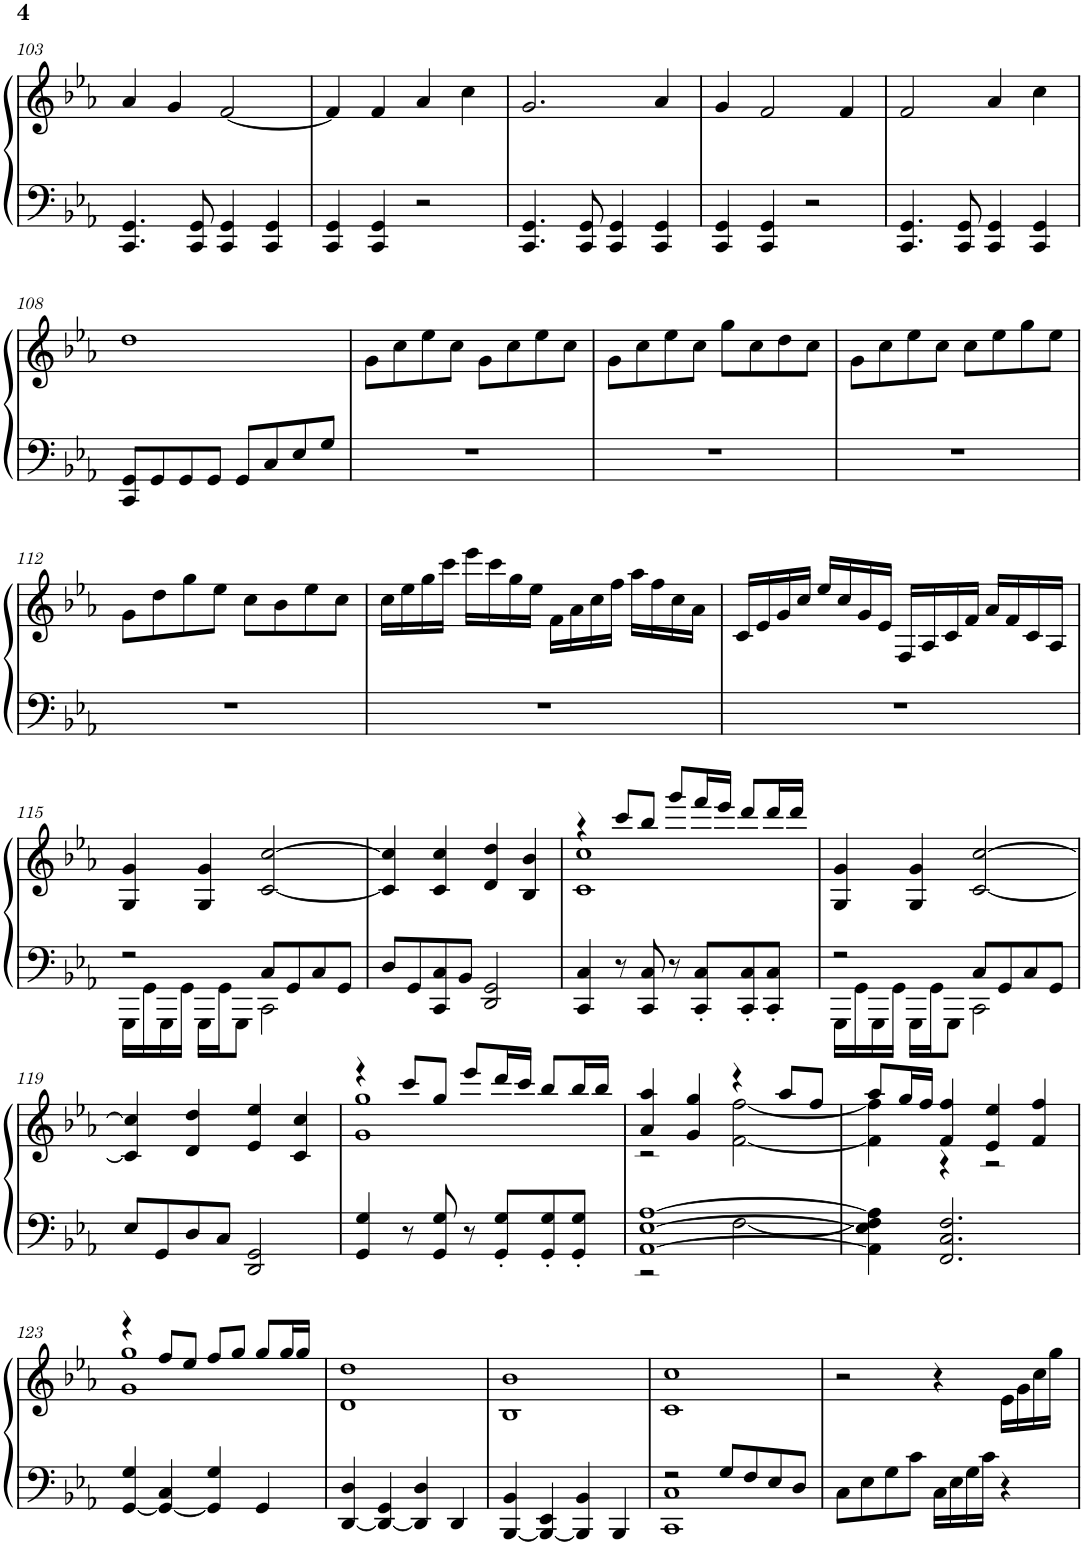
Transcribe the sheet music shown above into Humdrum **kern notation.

**kern	**kern
*part1	*part1
*staff2	*staff1
*I"钢琴, Right	*
!!LO:PB:g=z
*clefF4	*clefG2
*k[b-e-a-]	*k[b-e-a-]
*M4/4	*M4/4
=103	=103
4.CC/ 4.GG/	4a-/
.	4g/
8CC/ 8GG/	.
4CC/ 4GG/	[2f/
4CC/ 4GG/	.
=104	=104
4CC/ 4GG/	4f/]
4CC/ 4GG/	4f/
2r	4a-/
.	4cc\
=105	=105
4.CC/ 4.GG/	2.g/
8CC/ 8GG/	.
4CC/ 4GG/	.
4CC/ 4GG/	4a-/
=106	=106
4CC/ 4GG/	4g/
4CC/ 4GG/	2f/
2r	.
.	4f/
=107	=107
4.CC/ 4.GG/	2f/
8CC/ 8GG/	.
4CC/ 4GG/	4a-/
4CC/ 4GG/	4cc\
!!LO:LB:g=z
=108	=108
8CC/ 8GG/L	1dd
8GG/	.
8GG/	.
8GG/J	.
8GG/L	.
8C/	.
8E-/	.
8G/J	.
=109	=109
1r	8g\L
.	8cc\
.	8ee-\
.	8cc\J
.	8g\L
.	8cc\
.	8ee-\
.	8cc\J
=110	=110
1r	8g\L
.	8cc\
.	8ee-\
.	8cc\J
.	8gg\L
.	8cc\
.	8dd\
.	8cc\J
=111	=111
1r	8g\L
.	8cc\
.	8ee-\
.	8cc\J
.	8cc\L
.	8ee-\
.	8gg\
.	8ee-\J
!!LO:LB:g=z
=112	=112
1r	8g\L
.	8dd\
.	8gg\
.	8ee-\J
.	8cc\L
.	8b-\
.	8ee-\
.	8cc\J
=113	=113
1r	16cc\LL
.	16ee-\
.	16gg\
.	16ccc\JJ
.	16eee-\LL
.	16ccc\
.	16gg\
.	16ee-\JJ
.	16f\LL
.	16a-\
.	16cc\
.	16ff\JJ
.	16aa-\LL
.	16ff\
.	16cc\
.	16a-\JJ
=114	=114
1r	16c/LL
.	16e-/
.	16g/
.	16cc/JJ
.	16ee-/LL
.	16cc/
.	16g/
.	16e-/JJ
.	16F/LL
.	16A-/
.	16c/
.	16f/JJ
.	16a-/LL
.	16f/
.	16c/
.	16A-/JJ
!!LO:LB:g=z
=115	=115
*^	*
2r	16GGG\LL	4G/ 4g/
.	16GG\	.
.	16GGG\	.
.	16GG\JJ	.
.	16GGG\LL	4G/ 4g/
.	16GG\J	.
.	8GGG\J	.
8C/L	2CC\	[2c/ [2cc/
8GG/	.	.
8C/	.	.
8GG/J	.	.
*v	*v	*
=116	=116
8D/L	4c/] 4cc/]
8GG/	.
8CC/ 8C/	4c/ 4cc/
8BB-/J	.
2DD/ 2GG/	4d/ 4dd/
.	4B-/ 4b-/
=117	=117
*	*^
4CC/ 4C/	4r	1c 1cc
8r	8ccc/L	.
8CC/ 8C/	8bb-/J	.
8r	8ggg/L	.
8CC/' 8C/'L	16fff/L	.
.	16eee-/JJ	.
8CC/' 8C/'	8ddd/L	.
8CC/' 8C/'J	16ddd/L	.
.	16ddd/JJ	.
*	*v	*v
=118	=118
*^	*
2r	16GGG\LL	4G/ 4g/
.	16GG\	.
.	16GGG\	.
.	16GG\JJ	.
.	16GGG\LL	4G/ 4g/
.	16GG\J	.
.	8GGG\J	.
8C/L	2CC\	[2c/ [2cc/
8GG/	.	.
8C/	.	.
8GG/J	.	.
*v	*v	*
!!LO:LB:g=z
=119	=119
8E-/L	4c/] 4cc/]
8GG/	.
8D/	4d/ 4dd/
8C/J	.
2DD/ 2GG/	4e-/ 4ee-/
.	4c/ 4cc/
=120	=120
*	*^
4GG/ 4G/	4r	1g 1gg
8r	8ccc/L	.
8GG/ 8G/	8gg/J	.
8r	8eee-/L	.
8GG/' 8G/'L	16ddd/L	.
.	16ccc/JJ	.
8GG/' 8G/'	8bb-/L	.
8GG/' 8G/'J	16bb-/L	.
.	16bb-/JJ	.
=121	=121	=121
*^	*	*
[1AA- [1E- [1A-	2r	4a-/ 4aa-/	2r
.	.	4g/ 4gg/	.
.	[2F\	4r	[2f\ [2ff\
.	.	8aa-/L	.
.	.	8ff/J	.
*v	*v	*	*
=122	=122	=122
4AA-\] 4E-\] 4F\] 4A-\]	8aa-/L	4f\] 4ff\]
.	16gg/L	.
.	16ff/JJ	.
2.FF/ 2.C/ 2.F/	4f/ 4ff/	4r
.	4e-/ 4ee-/	2r
.	4f/ 4ff/	.
!!LO:LB:g=z	!!
=123	=123	=123
[4GG/ 4G/	4r	1g 1gg
4GG/_ 4C/	8ff/L	.
.	8ee-/J	.
4GG/] 4G/	8ff/L	.
.	8gg/J	.
4GG/	8gg/L	.
.	16gg/L	.
.	16gg/JJ	.
*	*v	*v
=124	=124
[4DD/ 4D/	1d 1dd
4DD/_ 4GG/	.
4DD/] 4D/	.
4DD/	.
=125	=125
[4BBB-/ 4BB-/	1B- 1b-
4BBB-/_ 4EE-/	.
4BBB-/] 4BB-/	.
4BBB-/	.
=126	=126
*^	*
2r	1CC 1C	1c 1cc
8G/L	.	.
8F/	.	.
8E-/	.	.
8D/J	.	.
*v	*v	*
=127	=127
8C\L	2r
8E-\	.
8G\	.
8c\J	.
16C\LL	4r
16E-\	.
16G\	.
16c\JJ	.
4r	16e-\LL
.	16g\
.	16cc\
.	16gg\JJ
=	=
*-	*-
